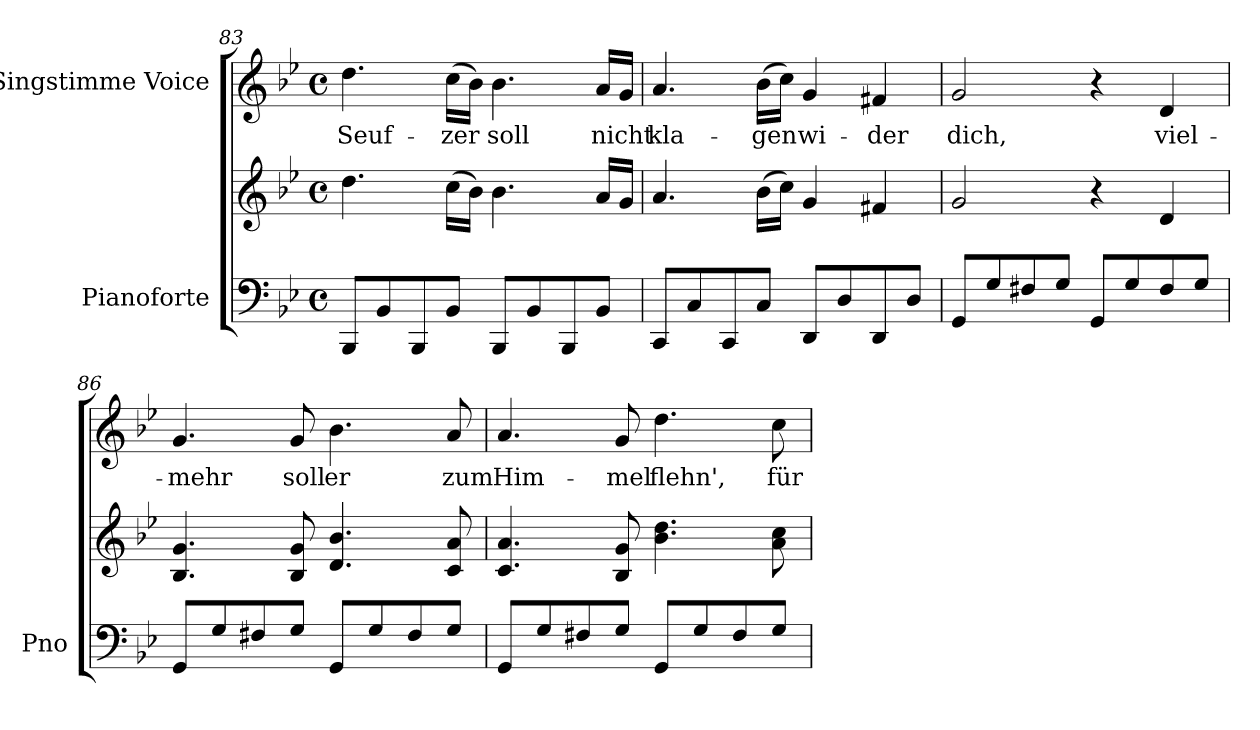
**kern	**kern	**kern	**text
*part2	*part2	*part1	*part1
*staff3	*staff2	*staff1	*staff1
*I"Pianoforte	*	*I"Singstimme Voice	*
*I'Pno	*	*	*
*clefF4	*clefG2	*clefG2	*
*k[b-e-]	*k[b-e-]	*k[b-e-]	*
*M4/4	*M4/4	*M4/4	*
*met(c)	*met(c)	*met(c)	*
=83	=83	=83	=83
!	!	!	!LO:LY:b
8BBB-/L	4.dd\	4.dd\	Seuf-
8BB-/	.	.	.
8BBB-/	.	.	.
!	!	!	!LO:LY:b
8BB-/J	(>16cc\LL	(>16cc\LL	-zer
.	16b-\JJ)	16b-\JJ)	.
!	!	!	!LO:LY:b
8BBB-/L	4.b-\	4.b-\	soll
8BB-/	.	.	.
8BBB-/	.	.	.
!	!	!	!LO:LY:b
8BB-/J	16a/LL	16a/LL	nicht
.	16g/JJ	16g/JJ	.
=84	=84	=84	=84
!	!	!	!LO:LY:b
8CC/L	4.a/	4.a/	kla-
8C/	.	.	.
8CC/	.	.	.
!	!	!	!LO:LY:b
8C/J	(>16b-\LL	(>16b-\LL	-gen
.	16cc\JJ)	16cc\JJ)	.
!	!	!	!LO:LY:b
8DD/L	4g/	4g/	wi-
8D/	.	.	.
!	!	!	!LO:LY:b
8DD/	4f#X/	4f#X/	-der
8D/J	.	.	.
!!LO:LB:g=z
=85	=85	=85	=85
!	!	!	!LO:LY:b
8GG/L	2g/	2g/	dich,
8G/	.	.	.
8F#X/	.	.	.
8G/J	.	.	.
8GG/L	4r	4r	.
8G/	.	.	.
!	!	!	!LO:LY:b
8F#/	4d/	4d/	viel-
8G/J	.	.	.
=86	=86	=86	=86
!	!	!	!LO:LY:b
8GG/L	4.B-/ 4.g/	4.g/	-mehr
8G/	.	.	.
8F#X/	.	.	.
!	!	!	!LO:LY:b
8G/J	8B-/ 8g/	8g/	soll
!	!	!	!LO:LY:b
8GG/L	4.d/ 4.b-/	4.b-\	er
8G/	.	.	.
8F#/	.	.	.
!	!	!	!LO:LY:b
8G/J	8c/ 8a/	8a/	zum
=87	=87	=87	=87
!	!	!	!LO:LY:b
8GG/L	4.c/ 4.a/	4.a/	Him-
8G/	.	.	.
8F#X/	.	.	.
!	!	!	!LO:LY:b
8G/J	8B-/ 8g/	8g/	-mel
!	!	!	!LO:LY:b
8GG/L	4.b-\ 4.dd\	4.dd\	flehn',
8G/	.	.	.
8F#/	.	.	.
!	!	!	!LO:LY:b
8G/J	8a\ 8cc\	8cc\	für
=	=	=	=
*-	*-	*-	*-
